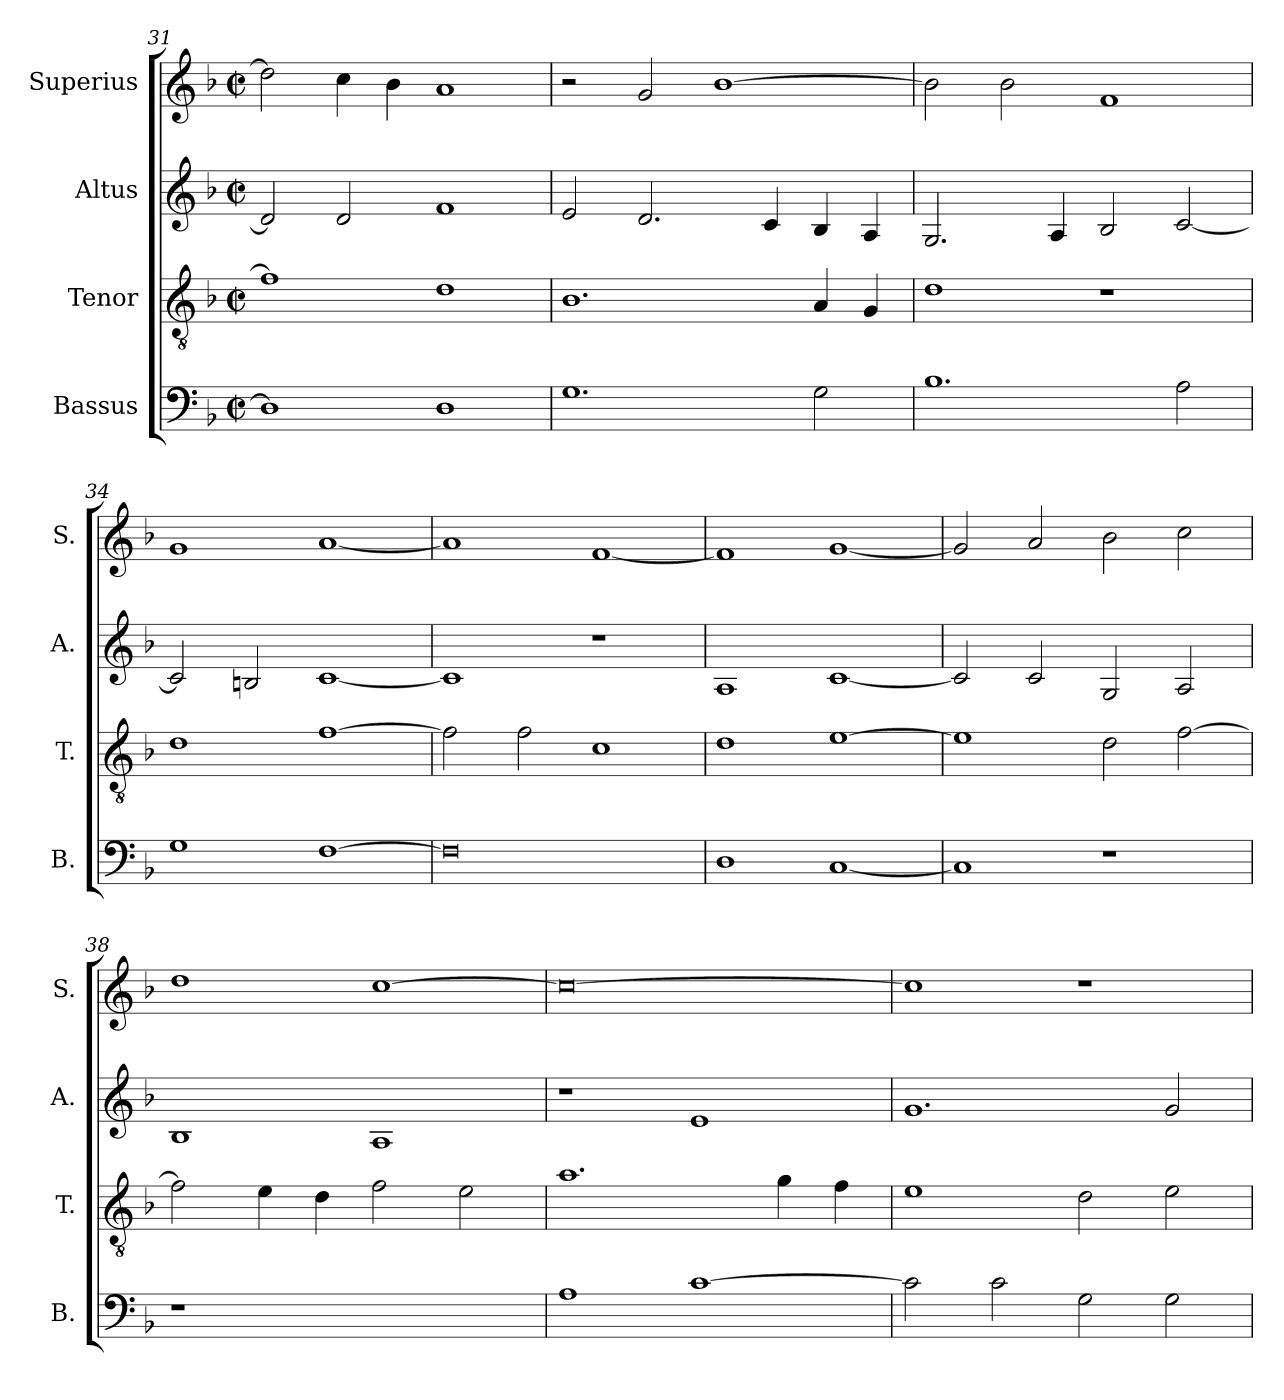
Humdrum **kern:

**kern	**kern	**kern	**kern
*part4	*part3	*part2	*part1
*staff4	*staff3	*staff2	*staff1
*I"Bassus	*I"Tenor	*I"Altus	*I"Superius
*I'B.	*I'T.	*I'A.	*I'S.
*clefF4	*clefGv2	*clefG2	*clefG2
*	*ITrd7c12	*	*
*k[b-]	*k[b-]	*k[b-]	*k[b-]
*F:	*F:	*F:	*F:
*M2/2	*M2/2	*M2/2	*M2/2
*met(c|)	*met(c|)	*met(c|)	*met(c|)
=31	=31	=31	=31
1Di]	1Fi]	2di/]	2ddi\]
.	.	2di/	4cci\
.	.	.	4b-i\
1Di	1Di	1fi	1ai
=32	=32	=32	=32
1.Gi	1.BB-i	2ei/	2r
.	.	2.di/	2gi/
.	.	.	[>1b-i
.	.	4ci/	.
2Gi\	4AAi/	4B-i/	.
.	4GGi/	4Ai/	.
!!LO:PB:g=z
=33	=33	=33	=33
1.B-i	1Di	2.Gi/	2b-i\]
.	.	.	2b-i\
.	.	4Ai/	.
.	1r	2B-i/	1fi
2Ai\	.	[<2ci/	.
=34	=34	=34	=34
1Gi	1Di	2ci/]	1gi
.	.	2Bni/	.
[>1Fi	[>1Fi	[<1ci	[<1ai
=35	=35	=35	=35
0Fi]	2Fi\]	1ci]	1ai]
.	2Fi\	.	.
.	1Ci	1r	[<1fi
=36	=36	=36	=36
1Di	1Di	1Ai	1fi]
[<1Ci	[>1Ei	[<1ci	[<1gi
=37	=37	=37	=37
1Ci]	1Ei]	2ci/]	2gi/]
.	.	2ci/	2ai/
1r	2Di\	2Gi/	2b-i\
.	[>2Fi\	2Ai/	2cci\
!!LO:LB:g=z
=38	=38	=38	=38
!LO:N:vis=1	!	!	!
1r	2Fi\]	1B-i	1ddi
.	4Ei\	.	.
.	4Di\	.	.
1ryy	2Fi\	1Ai	[>1cci
.	2Ei\	.	.
=39	=39	=39	=39
1Ai	1.Ai	1r	0cci_>
[>1ci	.	1ei	.
.	4Gi\	.	.
.	4Fi\	.	.
=40	=40	=40	=40
2ci\]	1Ei	1.gi	1cci]
2ci\	.	.	.
2Gi\	2Di\	.	1r
2Gi\	2Ei\	2gi/	.
=	=	=	=
*-	*-	*-	*-
